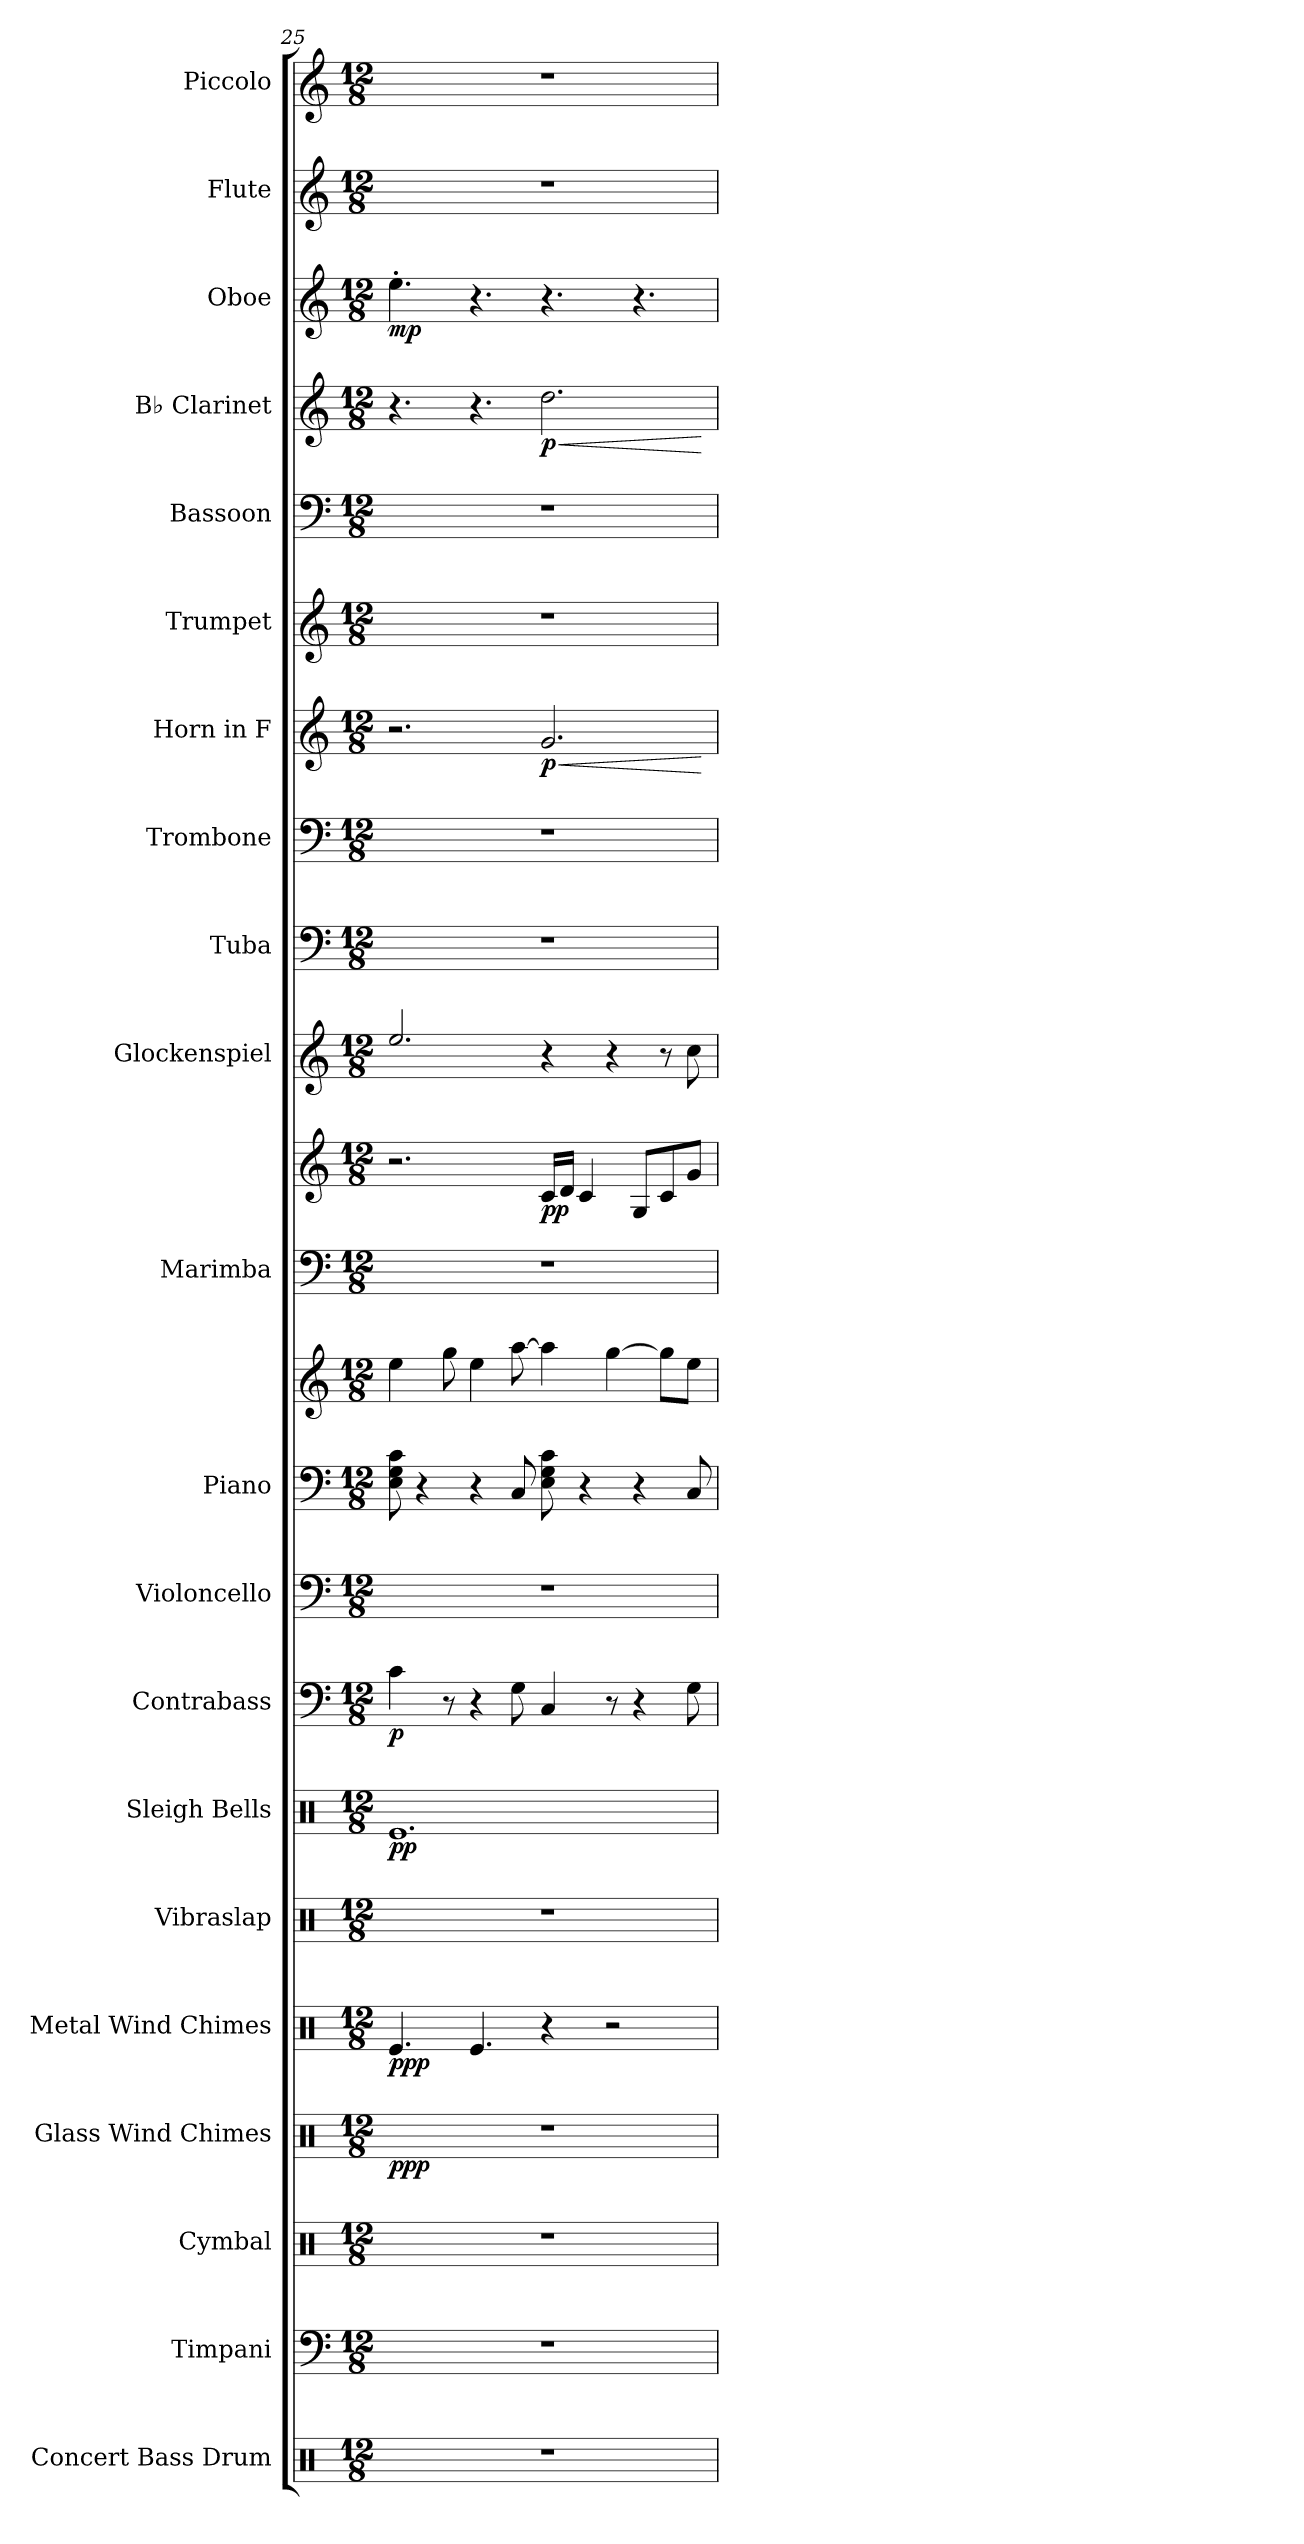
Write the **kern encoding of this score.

**kern	**kern	**kern	**kern	**dynam	**kern	**dynam	**kern	**kern	**dynam	**kern	**dynam	**kern	**kern	**kern	**kern	**kern	**dynam	**kern	**kern	**kern	**kern	**dynam	**kern	**kern	**kern	**dynam	**kern	**dynam	**kern	**kern
*part21	*part20	*part19	*part18	*part18	*part17	*part17	*part16	*part15	*part15	*part14	*part14	*part13	*part12	*part12	*part11	*part11	*part11	*part10	*part9	*part8	*part7	*part7	*part6	*part5	*part4	*part4	*part3	*part3	*part2	*part1
*staff23	*staff22	*staff21	*staff20	*staff20	*staff19	*staff19	*staff18	*staff17	*staff17	*staff16	*staff16	*staff15	*staff14	*staff13	*staff12	*staff11	*staff11/12	*staff10	*staff9	*staff8	*staff7	*staff7	*staff6	*staff5	*staff4	*staff4	*staff3	*staff3	*staff2	*staff1
*I"Concert Bass Drum	*I"Timpani	*I"Cymbal	*I"Glass Wind Chimes	*	*I"Metal Wind Chimes	*	*I"Vibraslap	*I"Sleigh Bells	*	*I"Contrabass	*	*I"Violoncello	*I"Piano	*	*I"Marimba	*	*	*I"Glockenspiel	*I"Tuba	*I"Trombone	*I"Horn in F	*	*I"Trumpet	*I"Bassoon	*I"B♭ Clarinet	*	*I"Oboe	*	*I"Flute	*I"Piccolo
*I'Con. BD	*I'Timp.	*I'Cym.	*I'Gl. Wn Ch.	*	*I'Met. Wn Ch.	*	*I'Vibslp.	*I'Sle. Be.	*	*I'Cb.	*	*I'Vc.	*I'Pno.	*	*I'Mrm.	*	*	*I'Glock.	*I'Tba.	*I'Tbn.	*	*	*I'Tpt.	*I'Bsn.	*I'B♭ Cl.	*	*I'Ob.	*	*I'Fl.	*I'Picc.
*clefX	*clefF4	*clefX	*clefX	*	*clefX	*	*clefX	*clefX	*	*clefF4	*	*clefF4	*clefF4	*clefG2	*clefF4	*clefG2	*	*clefG2	*clefF4	*clefF4	*clefG2	*	*clefG2	*clefF4	*clefG2	*	*clefG2	*	*clefG2	*clefG2
*	*	*	*	*	*	*	*	*	*	*ITrd7c12	*	*	*	*	*	*	*	*ITrd-14c-24	*	*	*ITrd4c7	*	*ITrd1c2	*	*ITrd1c2	*	*	*	*	*ITrd-7c-12
*k[]	*k[]	*k[]	*k[]	*	*k[]	*	*k[]	*k[]	*	*k[]	*	*k[]	*k[]	*k[]	*k[]	*k[]	*	*k[]	*k[]	*k[]	*k[b-]	*	*k[b-e-]	*k[]	*k[b-e-]	*	*k[]	*	*k[]	*k[]
*M12/8	*M12/8	*M12/8	*M12/8	*	*M12/8	*	*M12/8	*M12/8	*	*M12/8	*	*M12/8	*M12/8	*M12/8	*M12/8	*M12/8	*	*M12/8	*M12/8	*M12/8	*M12/8	*	*M12/8	*M12/8	*M12/8	*	*M12/8	*	*M12/8	*M12/8
=25	=25	=25	=25	=25	=25	=25	=25	=25	=25	=25	=25	=25	=25	=25	=25	=25	=25	=25	=25	=25	=25	=25	=25	=25	=25	=25	=25	=25	=25	=25
!	!	!	!	!LO:DY:b	!	!LO:DY:b	!	!	!LO:DY:b	!	!LO:DY:b	!	!	!	!	!	!	!	!	!	!	!	!	!	!	!	!	!LO:DY:b	!	!
1.r	1.r	1.r	1.r	ppp	4.Re/	ppp	1.r	1.Re	pp	4C\	p	1.r	8E\ 8G\ 8c\	4ee\	1.r	2.r	.	2.eeee/	1.r	1.r	2.r	.	1.r	1.r	4.r	.	4.ee'\	mp	1.r	1.r
.	.	.	.	.	.	.	.	.	.	.	.	.	4r	.	.	.	.	.	.	.	.	.	.	.	.	.	.	.	.	.
.	.	.	.	.	.	.	.	.	.	8r	.	.	.	8gg\	.	.	.	.	.	.	.	.	.	.	.	.	.	.	.	.
.	.	.	.	.	4.Re/	.	.	.	.	4r	.	.	4r	4ee\	.	.	.	.	.	.	.	.	.	.	4.r	.	4.r	.	.	.
.	.	.	.	.	.	.	.	.	.	8GG\	.	.	8C/	[8aa\	.	.	.	.	.	.	.	.	.	.	.	.	.	.	.	.
!	!	!	!	!	!	!	!	!	!	!	!	!	!	!	!	!	!LO:DY:b	!	!	!	!	!LO:HP:b	!	!	!	!LO:HP:b	!	!	!	!
!	!	!	!	!	!	!	!	!	!	!	!	!	!	!	!	!	!	!	!	!	!	!LO:DY:n=1:b	!	!	!	!LO:DY:n=1:b	!	!	!	!
.	.	.	.	.	4r	.	.	.	.	4CC/	.	.	8E\ 8G\ 8c\	4aa\]	.	16c/LL	pp	4r	.	.	2.c/	< p	.	.	2.cc\	< p	4.r	.	.	.
.	.	.	.	.	.	.	.	.	.	.	.	.	.	.	.	16d/JJ	.	.	.	.	.	.	.	.	.	.	.	.	.	.
.	.	.	.	.	.	.	.	.	.	.	.	.	4r	.	.	4c/	.	.	.	.	.	.	.	.	.	.	.	.	.	.
.	.	.	.	.	2r	.	.	.	.	8r	.	.	.	[4gg\	.	.	.	4r	.	.	.	.	.	.	.	.	.	.	.	.
.	.	.	.	.	.	.	.	.	.	4r	.	.	4r	.	.	8G/L	.	.	.	.	.	.	.	.	.	.	4.r	.	.	.
.	.	.	.	.	.	.	.	.	.	.	.	.	.	8gg\L]	.	8c/	.	8r	.	.	.	.	.	.	.	.	.	.	.	.
.	.	.	.	.	.	.	.	.	.	8GG\	.	.	8C/	8ee\J	.	8g/J	.	8cccc\	.	.	.	.	.	.	.	.	.	.	.	.
.	.	.	.	.	.	.	.	.	.	.	.	.	.	.	.	.	.	.	.	.	.	[	.	.	.	[	.	.	.	.
=	=	=	=	=	=	=	=	=	=	=	=	=	=	=	=	=	=	=	=	=	=	=	=	=	=	=	=	=	=	=
*-	*-	*-	*-	*-	*-	*-	*-	*-	*-	*-	*-	*-	*-	*-	*-	*-	*-	*-	*-	*-	*-	*-	*-	*-	*-	*-	*-	*-	*-	*-
